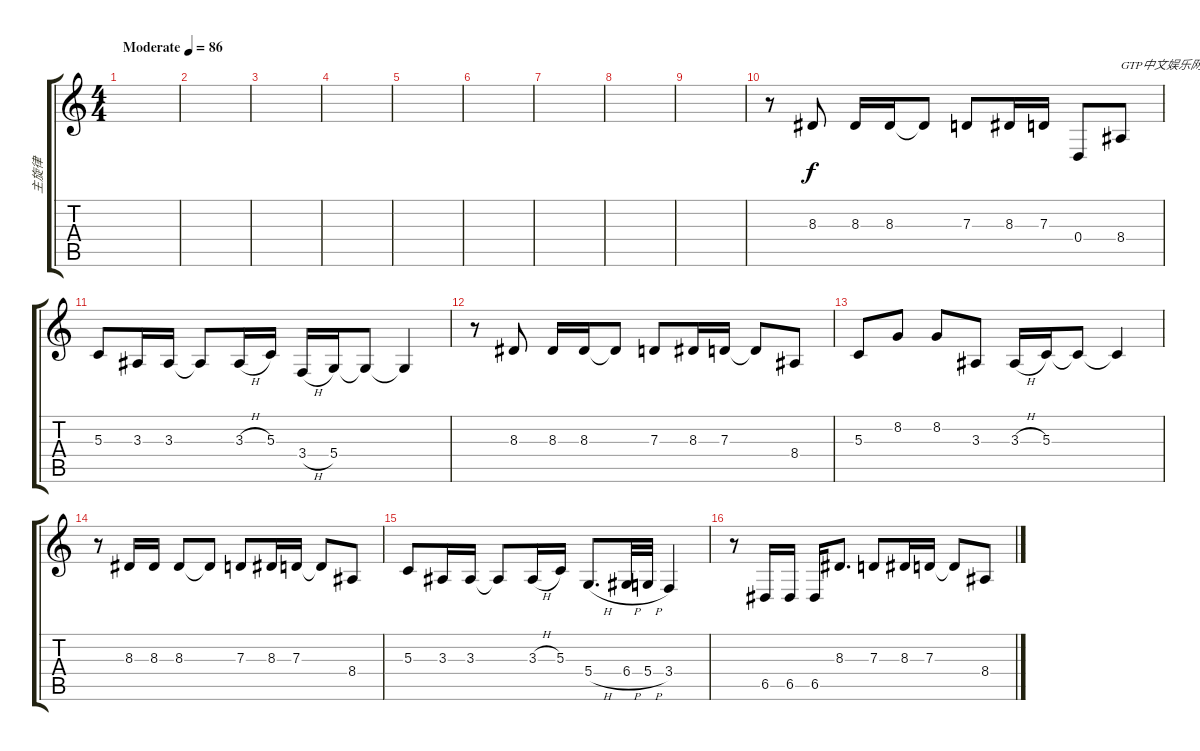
\track ("主旋律" "主旋律") {instrument harmonica}
\staff {score tabs}
\tuning (E4 B3 G3 D3 A2 E2) {hide}
\ts (4 4)
\tempo (86 "Moderate")
\clef g2
\ks c
|
|
|
|
|
|
|
|
|
r.8 8.3.8 8.3.16 8.3.16 8.3{t}.8 7.3.8 8.3.16 7.3.16 0.4.8 8.4.8{txt "GTP中文娱乐网为您提供优秀的谱子"} |
5.3.8 3.3.16 3.3.16 3.3{t}.8 3.3{h}.16 5.3.16 3.4{h}.16 5.4.16 5.4{t}.8 5.4{t}.4 |
r.8 8.3.8 8.3.16 8.3.16 8.3{t}.8 7.3.8 8.3.16 7.3.16 7.3{t}.8 8.4.8 |
5.3.8 8.2.8 8.2.8 3.3.8 3.3{h}.16 5.3.16 5.3{t}.8 5.3{t}.4 |
r.8 8.3.16 8.3.16 8.3.8 8.3{t}.8 7.3.8 8.3.16 7.3.16 7.3{t}.8 8.4.8 |
5.3.8 3.3.16 3.3.16 3.3{t}.8 3.3{h}.16 5.3.16 5.4{h}.8{d} 6.4{h}.32 5.4{h}.32 3.4.4 |
r.8 6.5.16 6.5.16 6.5.16 8.3.8{d} 7.3.8 8.3.16 7.3.16 7.3{t}.8 8.4.8
